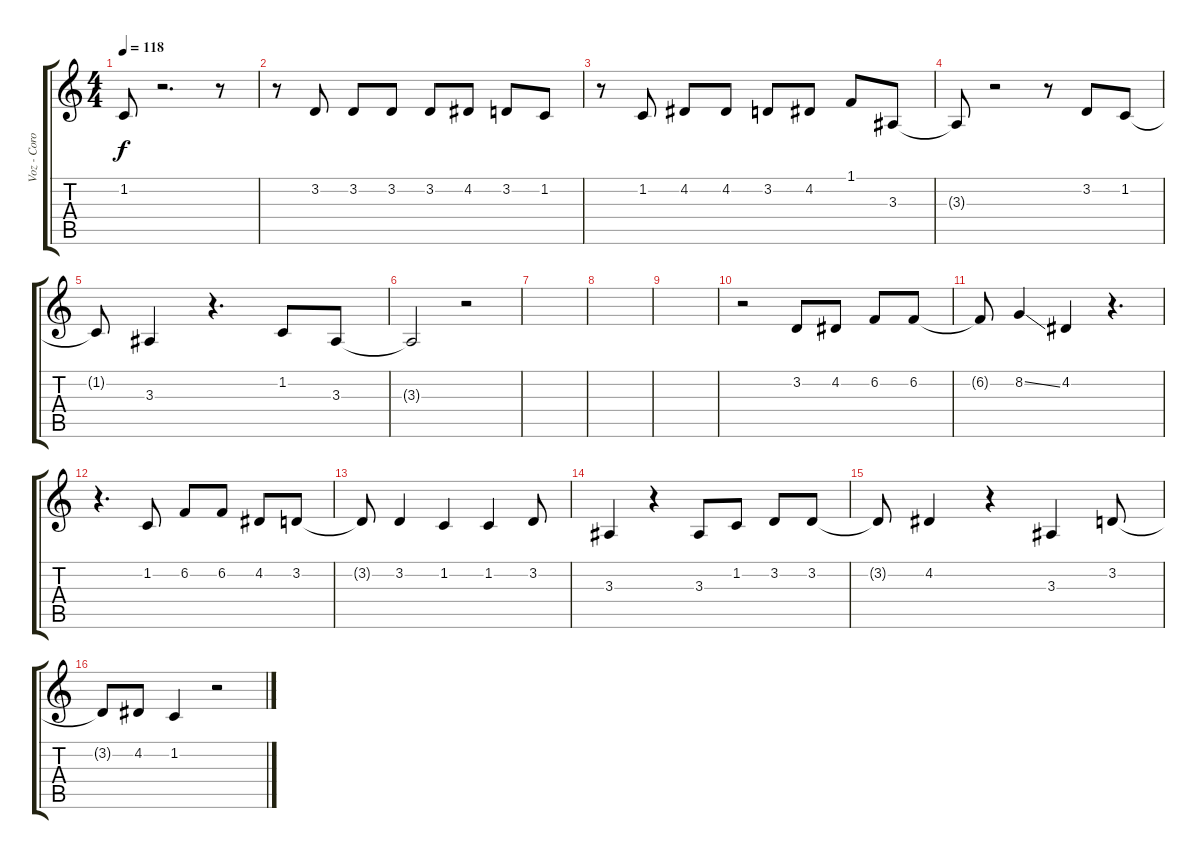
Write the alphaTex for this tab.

\track ("Voz - Coro" "Voz - Coro") {instrument choiraahs}
\staff {score tabs}
\tuning (E4 B3 G3 D3 A2 E2) {hide}
\ts (4 4)
\tempo 118
\clef g2
\ks c
1.2{t}.8{dy f} r.2{d} r.8 |
r.8 3.2.8 3.2.8 3.2.8 3.2.8 4.2.8 3.2.8 1.2.8 |
r.8 1.2.8 4.2.8 4.2.8 3.2.8 4.2.8 1.1.8 3.3.8 |
3.3{t}.8 r.2 r.8 3.2.8 1.2.8 |
1.2{t}.8 3.3.4 r.4{d} 1.2.8 3.3.8 |
3.3{t}.2 r.2 |
|
|
|
r.2 3.2.8 4.2.8 6.2.8 6.2.8 |
6.2{t}.8 8.2{ss}.4 4.2.4 r.4{d} |
r.4{d} 1.2.8 6.2.8 6.2.8 4.2.8 3.2.8 |
3.2{t}.8 3.2.4 1.2.4 1.2.4 3.2.8 |
3.3.4 r.4 3.3.8 1.2.8 3.2.8 3.2.8 |
3.2{t}.8 4.2.4 r.4 3.3.4 3.2.8 |
3.2{t}.8 4.2.8 1.2.4 r.2
